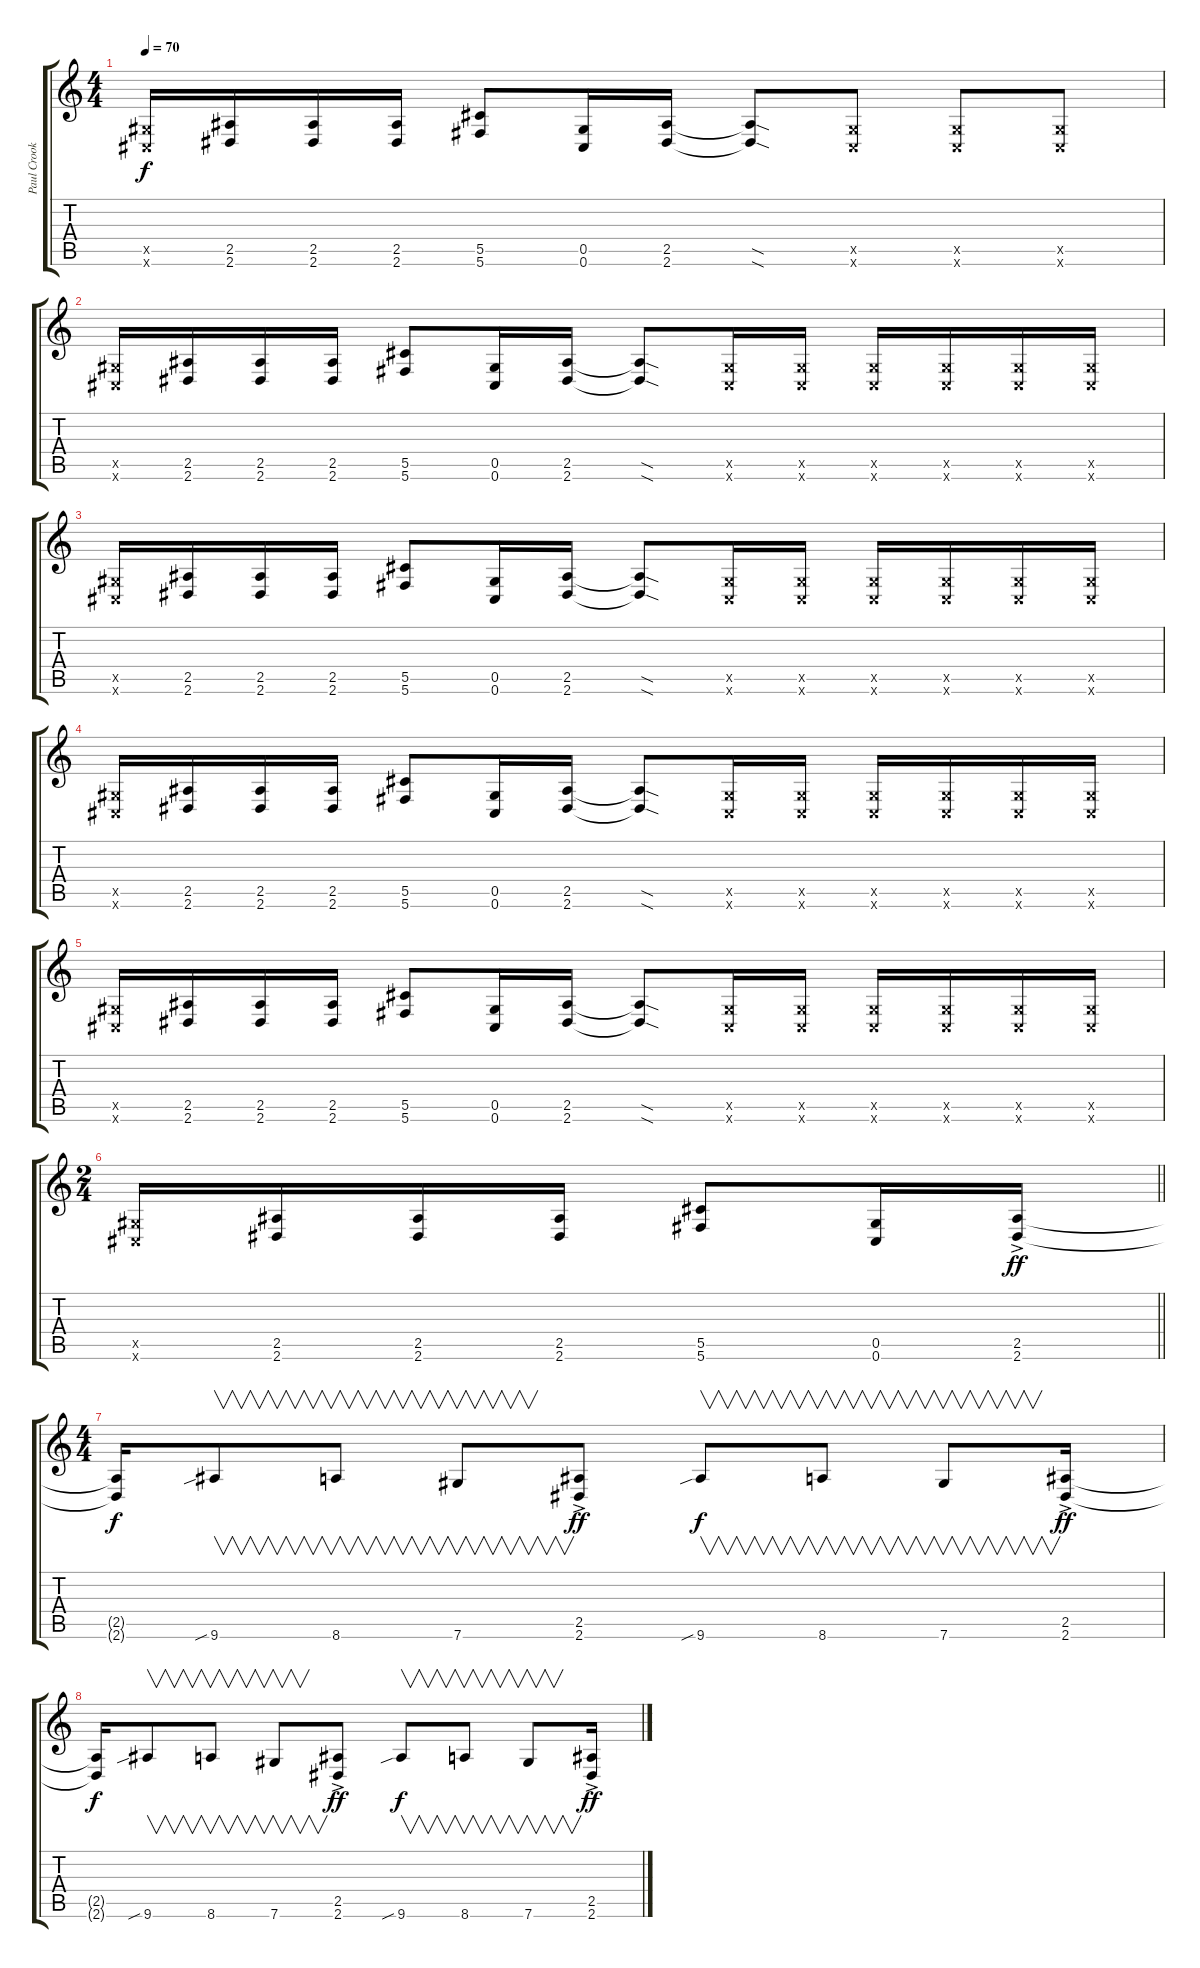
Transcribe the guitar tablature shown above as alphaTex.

\track ("Paul Crook" "Paul Crook") {instrument distortionguitar}
\staff {score tabs}
\tuning (Eb4 Bb3 Gb3 Db3 Ab2 Db2) {hide}
\ts (4 4)
\tempo 70
\clef g2
\ks c
(0.5{x} 0.6{x}).16{dy f} (2.5 2.6).16 (2.5 2.6).16 (2.5 2.6).16 (5.5 5.6).8 (0.5 0.6).16 (2.5 2.6).16 (2.5{sod t} 2.6{sod t}).8 (0.5{x} 0.6{x}).8 (0.5{x} 0.6{x}).8 (0.5{x} 0.6{x}).8 |
(0.5{x} 0.6{x}).16 (2.5 2.6).16 (2.5 2.6).16 (2.5 2.6).16 (5.5 5.6).8 (0.5 0.6).16 (2.5 2.6).16 (2.5{sod t} 2.6{sod t}).8 (0.5{x} 0.6{x}).16 (0.5{x} 0.6{x}).16 (0.5{x} 0.6{x}).16 (0.5{x} 0.6{x}).16 (0.5{x} 0.6{x}).16 (0.5{x} 0.6{x}).16 |
(0.5{x} 0.6{x}).16 (2.5 2.6).16 (2.5 2.6).16 (2.5 2.6).16 (5.5 5.6).8 (0.5 0.6).16 (2.5 2.6).16 (2.5{sod t} 2.6{sod t}).8 (0.5{x} 0.6{x}).16 (0.5{x} 0.6{x}).16 (0.5{x} 0.6{x}).16 (0.5{x} 0.6{x}).16 (0.5{x} 0.6{x}).16 (0.5{x} 0.6{x}).16 |
(0.5{x} 0.6{x}).16 (2.5 2.6).16 (2.5 2.6).16 (2.5 2.6).16 (5.5 5.6).8 (0.5 0.6).16 (2.5 2.6).16 (2.5{sod t} 2.6{sod t}).8 (0.5{x} 0.6{x}).16 (0.5{x} 0.6{x}).16 (0.5{x} 0.6{x}).16 (0.5{x} 0.6{x}).16 (0.5{x} 0.6{x}).16 (0.5{x} 0.6{x}).16 |
(0.5{x} 0.6{x}).16 (2.5 2.6).16 (2.5 2.6).16 (2.5 2.6).16 (5.5 5.6).8 (0.5 0.6).16 (2.5 2.6).16 (2.5{sod t} 2.6{sod t}).8 (0.5{x} 0.6{x}).16 (0.5{x} 0.6{x}).16 (0.5{x} 0.6{x}).16 (0.5{x} 0.6{x}).16 (0.5{x} 0.6{x}).16 (0.5{x} 0.6{x}).16 |
\ts (2 4)
\barLineRight lightlight
(0.5{x} 0.6{x}).16 (2.5 2.6).16 (2.5 2.6).16 (2.5 2.6).16 (5.5 5.6).8 (0.5 0.6).16 (2.5{ac} 2.6{ac}).16{dy ff} |
\ts (4 4)
(2.5{t} 2.6{t}).16{dy f} 9.6{sib}.8{v} 8.6.8{v} 7.6.8{v} (2.5{ac} 2.6{ac}).8{dy ff} 9.6{sib}.8{v dy f} 8.6.8{v} 7.6.8{v} (2.5{ac} 2.6{ac}).16{dy ff} |
(2.5{t} 2.6{t}).16{dy f} 9.6{sib}.8{v} 8.6.8{v} 7.6.8{v} (2.5{ac} 2.6{ac}).8{dy ff} 9.6{sib}.8{v dy f} 8.6.8{v} 7.6.8{v} (2.5{ac} 2.6{ac}).16{dy ff}
